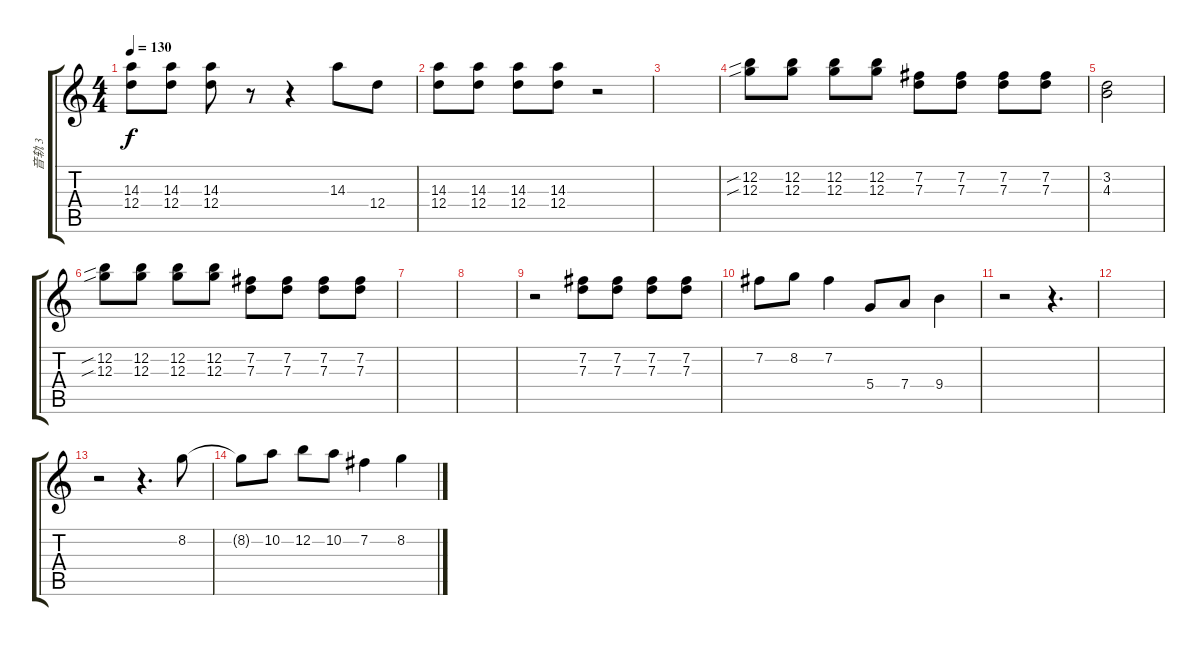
\track ("音轨 3" "音轨 3") {instrument overdrivenguitar}
\staff {score tabs}
\tuning (E4 B3 G3 D3 A2 E2) {hide}
\ts (4 4)
\tempo 130
\clef g2
\ks c
(14.3 12.4).8{dy f} (14.3 12.4).8 (14.3 12.4).8 r.8 r.4 14.3.8 12.4.8 |
(14.3 12.4).8 (14.3 12.4).8 (14.3 12.4).8 (14.3 12.4).8 r.2 |
|
(12.2{sib} 12.3{sib}).8 (12.2 12.3).8 (12.2 12.3).8 (12.2 12.3).8 (7.2 7.3).8 (7.2 7.3).8 (7.2 7.3).8 (7.2 7.3).8 |
(3.2 4.3).2 |
(12.2{sib} 12.3{sib}).8 (12.2 12.3).8 (12.2 12.3).8 (12.2 12.3).8 (7.2 7.3).8 (7.2 7.3).8 (7.2 7.3).8 (7.2 7.3).8 |
|
|
r.2 (7.2 7.3).8 (7.2 7.3).8 (7.2 7.3).8 (7.2 7.3).8 |
7.2.8 8.2.8 7.2.4 5.4.8 7.4.8 9.4.4 |
r.2 r.4{d} |
|
r.2 r.4{d} 8.2.8 |
8.2{t}.8 10.2.8 12.2.8 10.2.8 7.2.4 8.2.4
